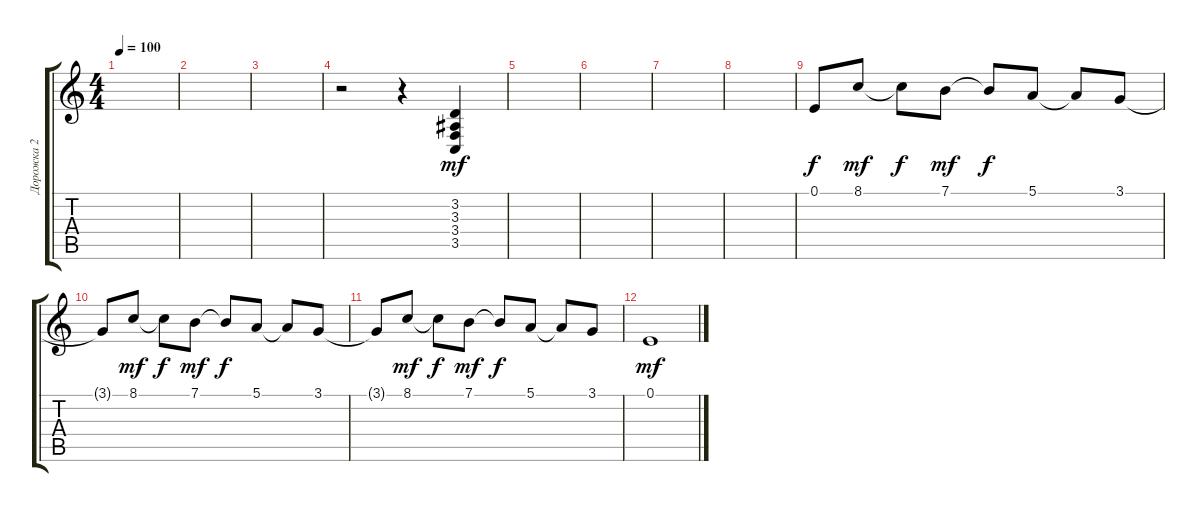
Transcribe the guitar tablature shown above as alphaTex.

\track ("Дорожка 2" "Дорожка 2") {instrument orchestralharp}
\staff {score tabs}
\tuning (E4 B3 G3 D3 A2 E2) {hide}
\ts (4 4)
\tempo 100
\clef g2
\ks c
|
|
|
r.2{instrument reversecymbal} r.4 (3.2 3.3 3.4 3.5).4{dy mf} |
|
|
|
|
0.1.8{dy f volume 10 instrument orchestralharp} 8.1.8{dy mf} 8.1{t}.8{dy f} 7.1.8{dy mf} 7.1{t}.8{dy f} 5.1.8 5.1{t}.8 3.1.8 |
3.1{t}.8 8.1.8{dy mf} 8.1{t}.8{dy f} 7.1.8{dy mf} 7.1{t}.8{dy f} 5.1.8 5.1{t}.8 3.1.8 |
3.1{t}.8 8.1.8{dy mf} 8.1{t}.8{dy f} 7.1.8{dy mf} 7.1{t}.8{dy f} 5.1.8 5.1{t}.8 3.1.8 |
0.1.1{dy mf}
